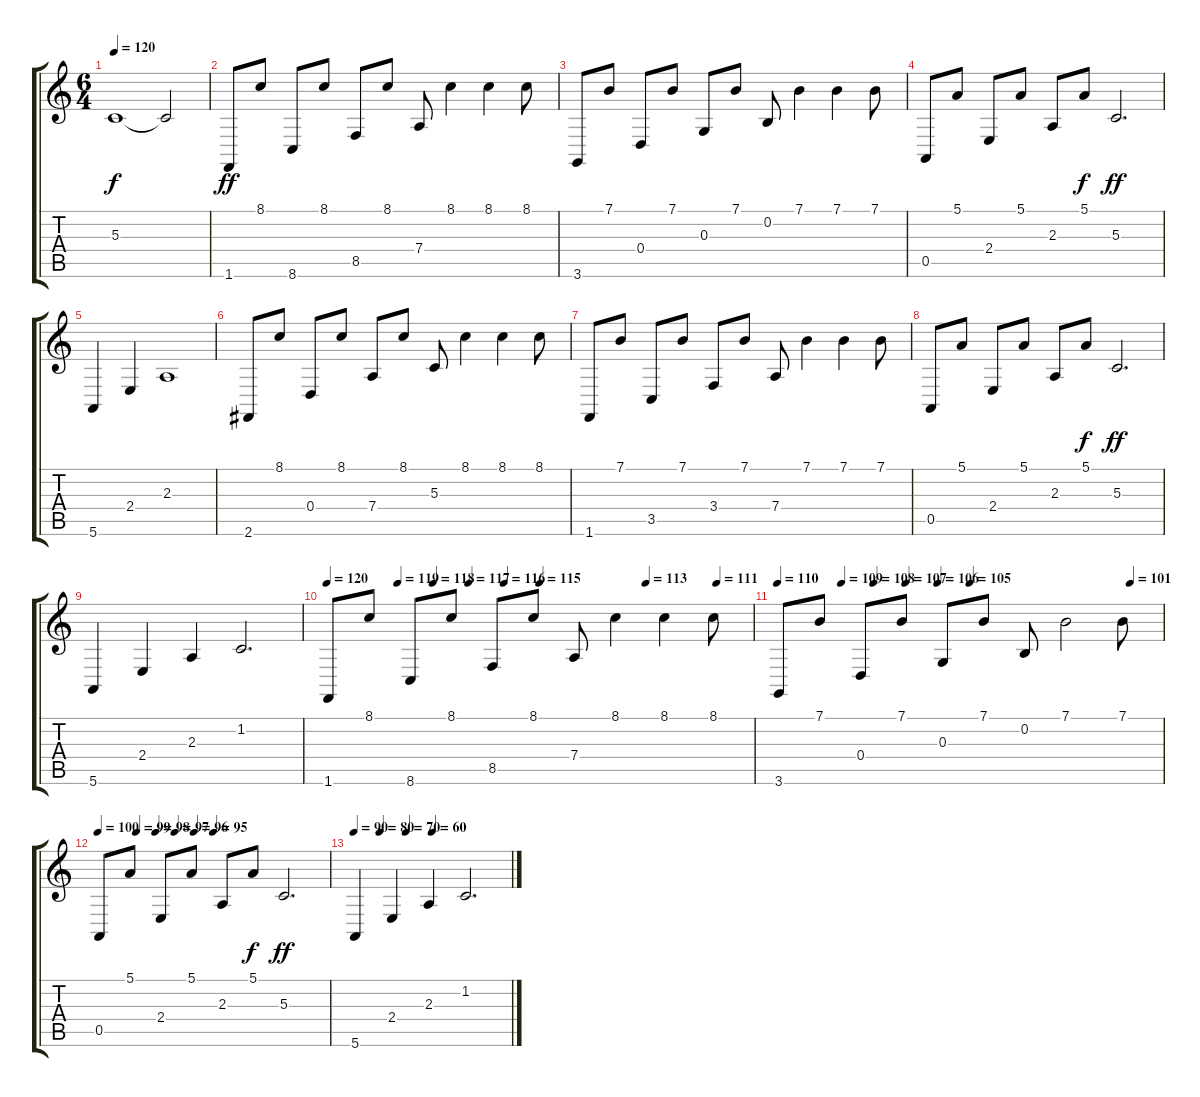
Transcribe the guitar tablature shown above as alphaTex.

\track "" {instrument acousticgrandpiano}
\staff {score tabs}
\tuning (E4 B3 G3 D3 A2 E2) {hide}
\ts (6 4)
\tempo 120
\clef g2
\ks c
5.3{t}.1{dy f} 5.3{t}.2 |
1.6.8{dy ff} 8.1.8 8.6.8 8.1.8 8.5.8 8.1.8 7.4.8 8.1.4 8.1.4 8.1.8 |
3.6.8 7.1.8 0.4.8 7.1.8 0.3.8 7.1.8 0.2.8 7.1.4 7.1.4 7.1.8 |
0.5.8 5.1.8 2.4.8 5.1.8 2.3.8 5.1.8{dy f} 5.3.2{d dy ff} |
5.6.4 2.4.4 2.3.1 |
2.6.8 8.1.8 0.4.8 8.1.8 7.4.8 8.1.8 5.3.8 8.1.4 8.1.4 8.1.8 |
1.6.8 7.1.8 3.5.8 7.1.8 3.4.8 7.1.8 7.4.8 7.1.4 7.1.4 7.1.8 |
0.5.8 5.1.8 2.4.8 5.1.8 2.3.8 5.1.8{dy f} 5.3.2{d dy ff} |
5.6.4 2.4.4 2.3.4 1.2.2{d} |
\tempo 120
\tempo (119 0.16666666666666666)
\tempo (118 0.25)
\tempo (117 0.3333333333333333)
\tempo (116 0.4166666666666667)
\tempo (115 0.5)
\tempo (113 0.75)
\tempo (111 0.9166666666666666)
1.6.8 8.1.8 8.6.8 8.1.8 8.5.8 8.1.8 7.4.8 8.1.4 8.1.4 8.1.8 |
\tempo 110
\tempo (109 0.16666666666666666)
\tempo (108 0.25)
\tempo (107 0.3333333333333333)
\tempo (106 0.4166666666666667)
\tempo (105 0.5)
\tempo (101 0.9166666666666666)
3.6.8 7.1.8 0.4.8 7.1.8 0.3.8 7.1.8 0.2.8 7.1.2 7.1.8 |
\tempo 100
\tempo (99 0.16666666666666666)
\tempo (98 0.25)
\tempo (97 0.3333333333333333)
\tempo (96 0.4166666666666667)
\tempo (95 0.5)
0.5.8 5.1.8 2.4.8 5.1.8 2.3.8 5.1.8{dy f} 5.3.2{d dy ff} |
\tempo 90
\tempo (80 0.16666666666666666)
\tempo (70 0.3333333333333333)
\tempo (60 0.5)
5.6.4 2.4.4 2.3.4 1.2.2{d}
